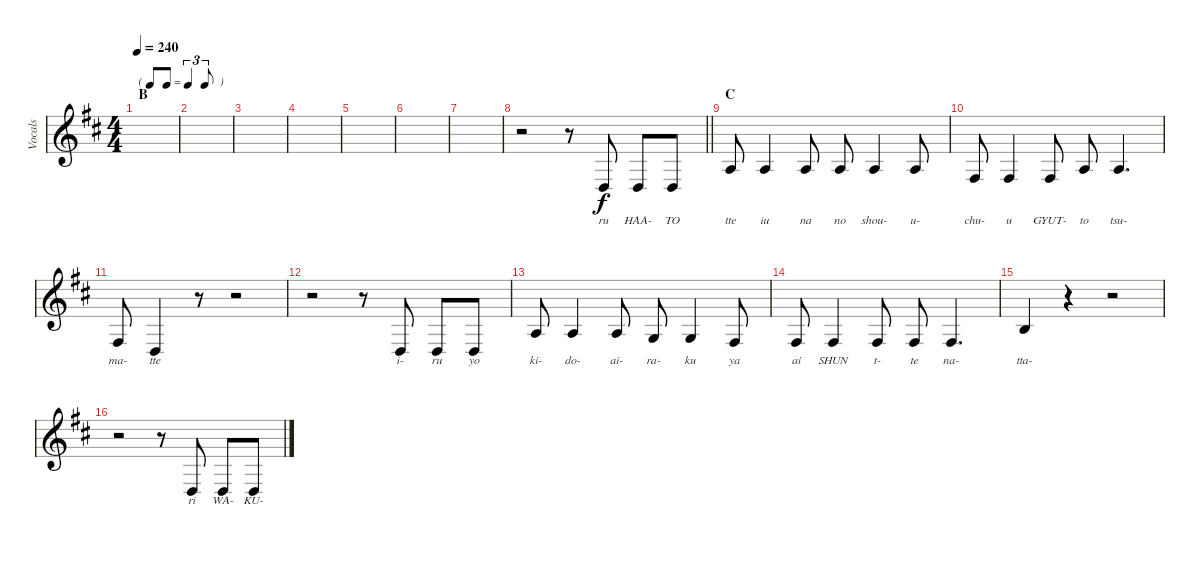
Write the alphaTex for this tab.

\track ("Vocals" "Vocals") {mute instrument violin}
\staff {score}
\tuning (E4 B3 G3 D3 A2 E2) {hide}
\ts (4 4)
\tf triplet8th
\section ("" "B")
\tempo 240
\clef g2
\ks d
|
|
|
|
|
|
|
\barLineRight lightlight
r.2 r.8 0.4.8{lyrics (0 "ru") lyrics (1 "") lyrics (2 "") lyrics (3 "") lyrics (4 "")} 0.4.8{lyrics (0 "HAA-") lyrics (1 "") lyrics (2 "") lyrics (3 "") lyrics (4 "")} 0.4.8{lyrics (0 "TO") lyrics (1 "") lyrics (2 "") lyrics (3 "") lyrics (4 "")} |
\section ("" "C")
2.3.8{lyrics (0 "tte") lyrics (1 "") lyrics (2 "") lyrics (3 "") lyrics (4 "")} 2.3.4{lyrics (0 "iu") lyrics (1 "") lyrics (2 "") lyrics (3 "") lyrics (4 "")} 2.3.8{lyrics (0 "na") lyrics (1 "") lyrics (2 "") lyrics (3 "") lyrics (4 "")} 2.3.8{lyrics (0 "no") lyrics (1 "") lyrics (2 "") lyrics (3 "") lyrics (4 "")} 2.3.4{lyrics (0 "shou-") lyrics (1 "") lyrics (2 "") lyrics (3 "") lyrics (4 "")} 2.3.8{lyrics (0 "u-") lyrics (1 "") lyrics (2 "") lyrics (3 "") lyrics (4 "")} |
4.4.8{lyrics (0 "chu-") lyrics (1 "") lyrics (2 "") lyrics (3 "") lyrics (4 "")} 4.4.4{lyrics (0 "u") lyrics (1 "") lyrics (2 "") lyrics (3 "") lyrics (4 "")} 4.4.8{lyrics (0 "GYUT-") lyrics (1 "") lyrics (2 "") lyrics (3 "") lyrics (4 "")} 2.3.8{lyrics (0 "to") lyrics (1 "") lyrics (2 "") lyrics (3 "") lyrics (4 "")} 2.3.4{d lyrics (0 "tsu-") lyrics (1 "") lyrics (2 "") lyrics (3 "") lyrics (4 "")} |
4.4.8{lyrics (0 "ma-") lyrics (1 "") lyrics (2 "") lyrics (3 "") lyrics (4 "")} 0.4.4{lyrics (0 "tte") lyrics (1 "") lyrics (2 "") lyrics (3 "") lyrics (4 "")} r.8 r.2 |
r.2 r.8 0.4.8{lyrics (0 "i-") lyrics (1 "") lyrics (2 "") lyrics (3 "") lyrics (4 "")} 0.4.8{lyrics (0 "ru") lyrics (1 "") lyrics (2 "") lyrics (3 "") lyrics (4 "")} 0.4.8{lyrics (0 "yo") lyrics (1 "") lyrics (2 "") lyrics (3 "") lyrics (4 "")} |
2.3.8{lyrics (0 "ki-") lyrics (1 "") lyrics (2 "") lyrics (3 "") lyrics (4 "")} 2.3.4{lyrics (0 "do-") lyrics (1 "") lyrics (2 "") lyrics (3 "") lyrics (4 "")} 2.3.8{lyrics (0 "ai-") lyrics (1 "") lyrics (2 "") lyrics (3 "") lyrics (4 "")} 0.3.8{lyrics (0 "ra-") lyrics (1 "") lyrics (2 "") lyrics (3 "") lyrics (4 "")} 0.3.4{lyrics (0 "ku") lyrics (1 "") lyrics (2 "") lyrics (3 "") lyrics (4 "")} 4.4.8{lyrics (0 "ya") lyrics (1 "") lyrics (2 "") lyrics (3 "") lyrics (4 "")} |
4.4.8{lyrics (0 "ai") lyrics (1 "") lyrics (2 "") lyrics (3 "") lyrics (4 "")} 4.4.4{lyrics (0 "SHUN") lyrics (1 "") lyrics (2 "") lyrics (3 "") lyrics (4 "")} 4.4.8{lyrics (0 "t-") lyrics (1 "") lyrics (2 "") lyrics (3 "") lyrics (4 "")} 4.4.8{lyrics (0 "te") lyrics (1 "") lyrics (2 "") lyrics (3 "") lyrics (4 "")} 4.4.4{d lyrics (0 "na-") lyrics (1 "") lyrics (2 "") lyrics (3 "") lyrics (4 "")} |
0.2.4{lyrics (0 "tta-") lyrics (1 "") lyrics (2 "") lyrics (3 "") lyrics (4 "")} r.4 r.2 |
r.2 r.8 0.4.8{lyrics (0 "ri") lyrics (1 "") lyrics (2 "") lyrics (3 "") lyrics (4 "")} 0.4.8{lyrics (0 "WA-") lyrics (1 "") lyrics (2 "") lyrics (3 "") lyrics (4 "")} 0.4.8{lyrics (0 "KU-") lyrics (1 "") lyrics (2 "") lyrics (3 "") lyrics (4 "")}
